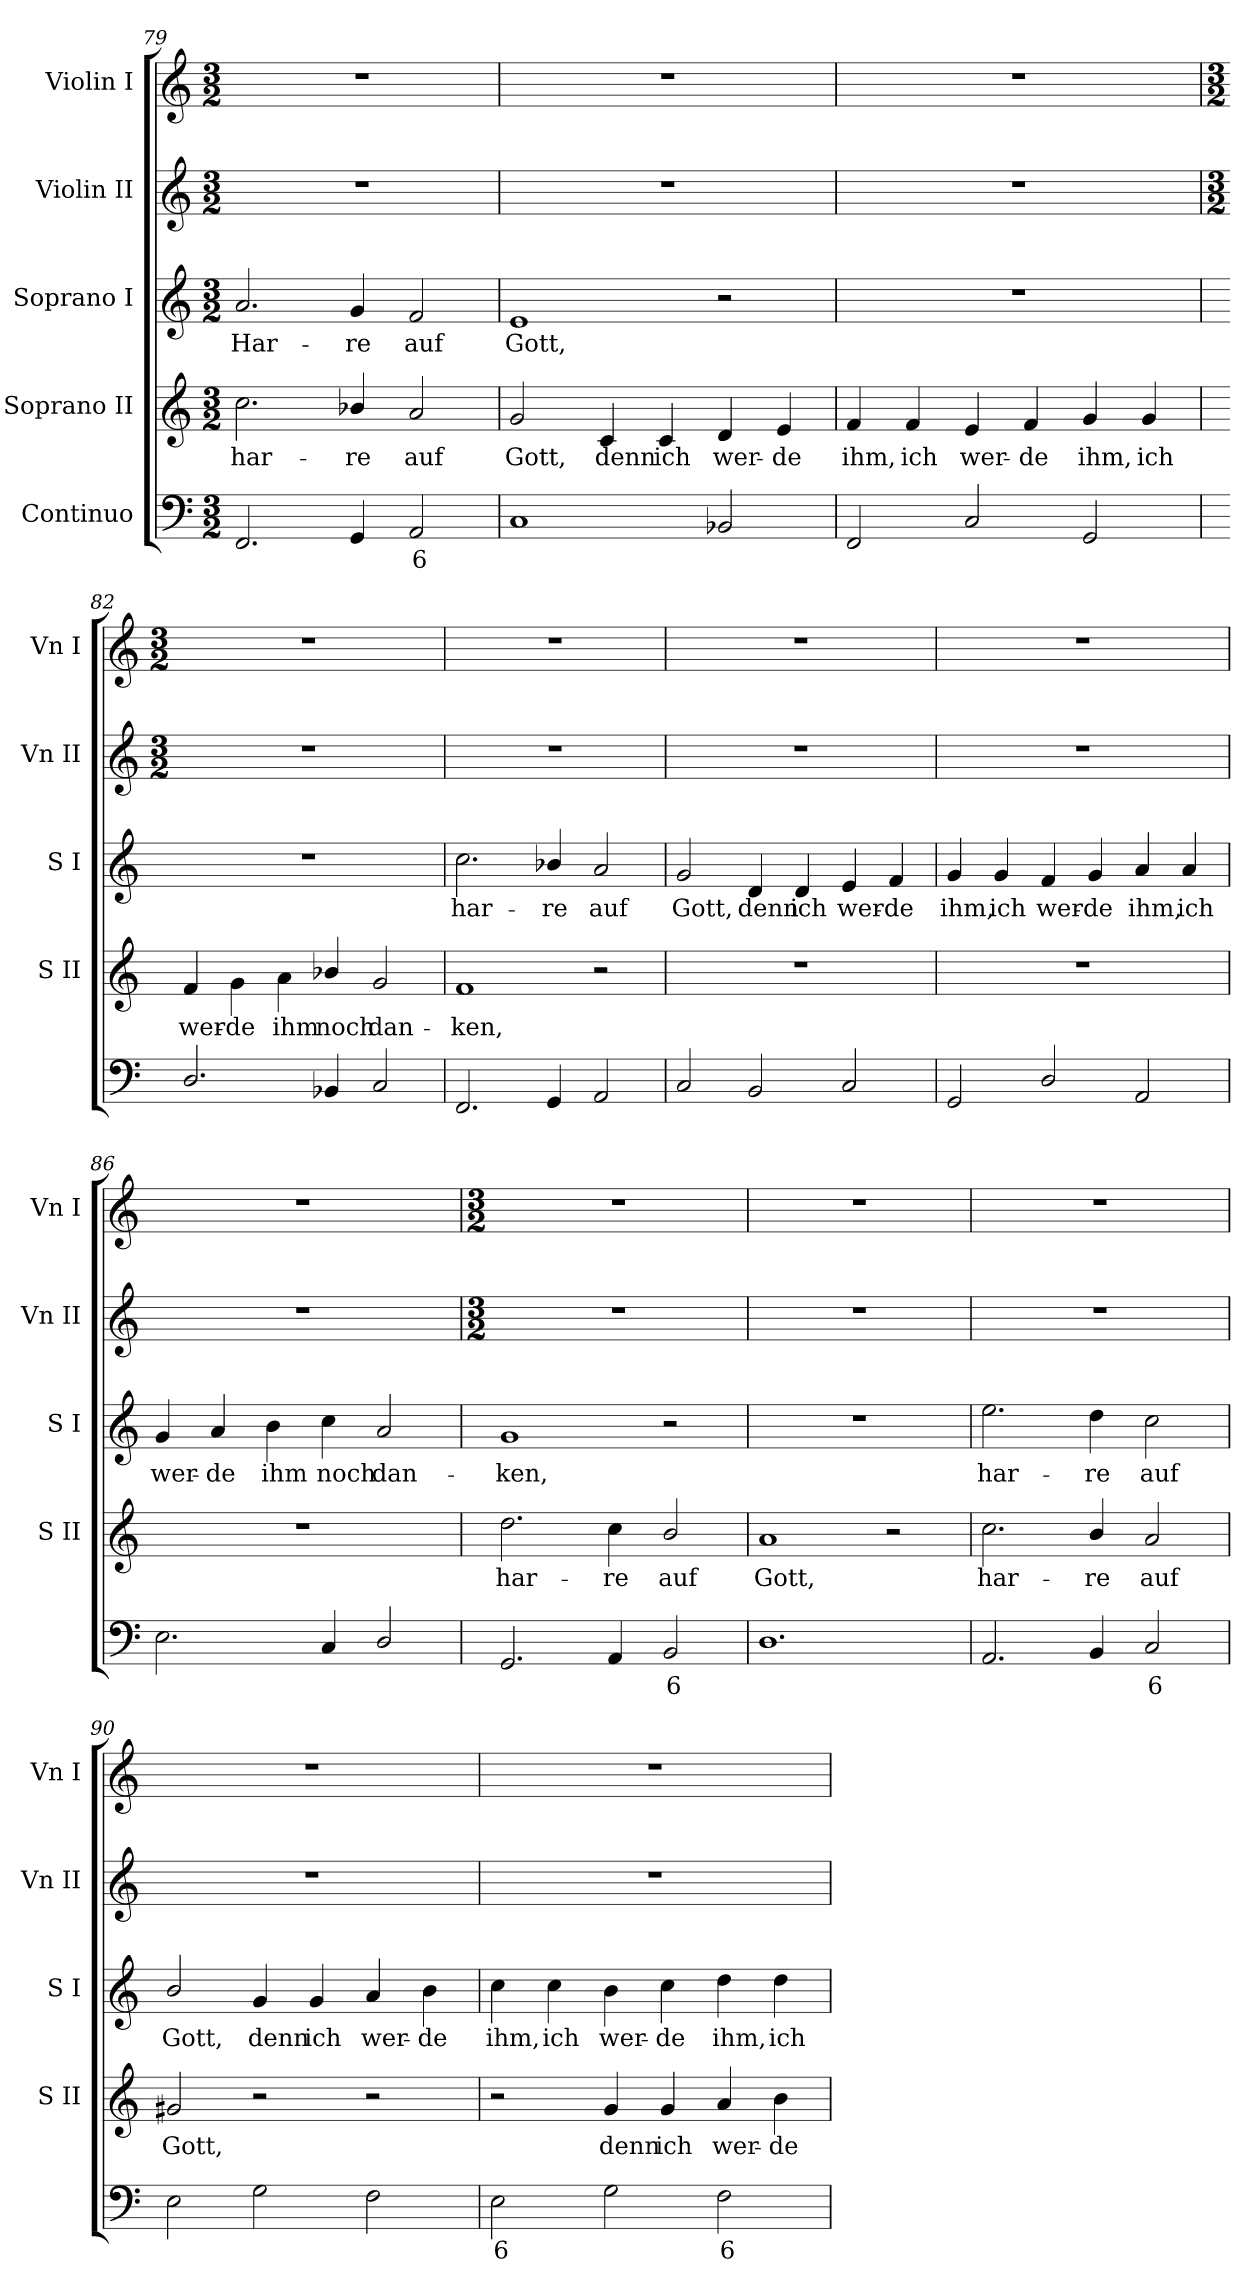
**kern	**text	**kern	**text	**kern	**text	**kern	**kern
*part5	*part5	*part4	*part4	*part3	*part3	*part2	*part1
*staff5	*staff5	*staff4	*staff4	*staff3	*staff3	*staff2	*staff1
*I"Continuo	*	*I"Soprano II	*	*I"Soprano I	*	*I"Violin II	*I"Violin I
*	*	*I'S II	*	*I'S I	*	*I'Vn II	*I'Vn I
*clefF4	*	*clefG2	*	*clefG2	*	*clefG2	*clefG2
*k[]	*	*k[]	*	*k[]	*	*k[]	*k[]
*C:	*	*C:	*	*C:	*	*C:	*C:
*M3/2	*	*M3/2	*	*M3/2	*	*M3/2	*M3/2
=79	=79	=79	=79	=79	=79	=79	=79
!	!	!	!LO:LY:b	!	!LO:LY:b	!LO:N:vis=1	!LO:N:vis=1
2.FF	.	2.cc	har-	2.a	Har-	1.r	1.r
!	!	!	!LO:LY:b	!	!LO:LY:b	!	!
4GG	.	4b-X/	-re	4g	-re	.	.
!	!LO:LY:b	!	!LO:LY:b	!	!LO:LY:b	!	!
2AA	6	2a	auf	2f	auf	.	.
=80	=80	=80	=80	=80	=80	=80	=80
!	!	!	!LO:LY:b	!	!LO:LY:b	!LO:N:vis=1	!LO:N:vis=1
1C	.	2g	Gott,	1e	Gott,	1.r	1.r
!	!	!	!LO:LY:b	!	!	!	!
.	.	4c	denn	.	.	.	.
!	!	!	!LO:LY:b	!	!	!	!
.	.	4c	ich	.	.	.	.
!	!	!	!LO:LY:b	!	!	!	!
2BB-X	.	4d	wer-	2r	.	.	.
!	!	!	!LO:LY:b	!	!	!	!
.	.	4e	-de	.	.	.	.
=81	=81	=81	=81	=81	=81	=81	=81
!	!	!	!LO:LY:b	!LO:N:vis=1	!	!LO:N:vis=1	!LO:N:vis=1
2FF	.	4f	ihm,	1.r	.	1.r	1.r
!	!	!	!LO:LY:b	!	!	!	!
.	.	4f	ich	.	.	.	.
!	!	!	!LO:LY:b	!	!	!	!
2C	.	4e	wer-	.	.	.	.
!	!	!	!LO:LY:b	!	!	!	!
.	.	4f	-de	.	.	.	.
!	!	!	!LO:LY:b	!	!	!	!
2GG	.	4g	ihm,	.	.	.	.
!	!	!	!LO:LY:b	!	!	!	!
.	.	4g	ich	.	.	.	.
!!LO:LB:g=z
=82	=82	=82	=82	=82	=82	=82	=82
*	*	*	*	*	*	*M3/2	*M3/2
!	!	!	!LO:LY:b	!LO:N:vis=1	!	!	!
2.D/	.	4f	wer-	1.r	.	1.r	1.r
!	!	!	!LO:LY:b	!	!	!	!
.	.	4g\	-de	.	.	.	.
!	!	!	!LO:LY:b	!	!	!	!
.	.	4a\	ihm	.	.	.	.
!	!	!	!LO:LY:b	!	!	!	!
4BB-X	.	4b-X/	noch	.	.	.	.
!	!	!	!LO:LY:b	!	!	!	!
2C	.	2g	dan-	.	.	.	.
=83	=83	=83	=83	=83	=83	=83	=83
!	!	!	!LO:LY:b	!	!LO:LY:b	!	!
2.FF	.	1f	-ken,	2.cc	har-	1.r	1.r
!	!	!	!	!	!LO:LY:b	!	!
4GG	.	.	.	4b-X/	-re	.	.
!	!	!	!	!	!LO:LY:b	!	!
2AA	.	2r	.	2a	auf	.	.
=84	=84	=84	=84	=84	=84	=84	=84
!	!	!LO:N:vis=1	!	!	!LO:LY:b	!	!
2C	.	1.r	.	2g	Gott,	1.r	1.r
!	!	!	!	!	!LO:LY:b	!	!
2BB	.	.	.	4d	denn	.	.
!	!	!	!	!	!LO:LY:b	!	!
.	.	.	.	4d	ich	.	.
!	!	!	!	!	!LO:LY:b	!	!
2C	.	.	.	4e	wer-	.	.
!	!	!	!	!	!LO:LY:b	!	!
.	.	.	.	4f	-de	.	.
=85	=85	=85	=85	=85	=85	=85	=85
!	!	!LO:N:vis=1	!	!	!LO:LY:b	!	!
2GG	.	1.r	.	4g	ihm,	1.r	1.r
!	!	!	!	!	!LO:LY:b	!	!
.	.	.	.	4g	ich	.	.
!	!	!	!	!	!LO:LY:b	!	!
2D/	.	.	.	4f	wer-	.	.
!	!	!	!	!	!LO:LY:b	!	!
.	.	.	.	4g/	-de	.	.
!	!	!	!	!	!LO:LY:b	!	!
2AA	.	.	.	4a	ihm,	.	.
!	!	!	!	!	!LO:LY:b	!	!
.	.	.	.	4a	ich	.	.
=86	=86	=86	=86	=86	=86	=86	=86
!	!	!LO:N:vis=1	!	!	!LO:LY:b	!	!
2.E	.	1.r	.	4g	wer-	1.r	1.r
!	!	!	!	!	!LO:LY:b	!	!
.	.	.	.	4a	-de	.	.
!	!	!	!	!	!LO:LY:b	!	!
.	.	.	.	4b	ihm	.	.
!	!	!	!	!	!LO:LY:b	!	!
4C	.	.	.	4cc	noch	.	.
!	!	!	!	!	!LO:LY:b	!	!
2D/	.	.	.	2a	dan-	.	.
!!LO:LB:g=z
=87	=87	=87	=87	=87	=87	=87	=87
*	*	*	*	*	*	*M3/2	*M3/2
!	!	!	!LO:LY:b	!	!LO:LY:b	!	!
2.GG	.	2.dd	har-	1g	-ken,	1.r	1.r
!	!	!	!LO:LY:b	!	!	!	!
4AA	.	4cc\	-re	.	.	.	.
!	!LO:LY:b	!	!LO:LY:b	!	!	!	!
2BB	6	2b/	auf	2r	.	.	.
=88	=88	=88	=88	=88	=88	=88	=88
!	!	!	!LO:LY:b	!LO:N:vis=1	!	!	!
1.D	.	1a	Gott,	1.r	.	1.r	1.r
.	.	2r	.	.	.	.	.
=89	=89	=89	=89	=89	=89	=89	=89
!	!	!	!LO:LY:b	!	!LO:LY:b	!	!
2.AA	.	2.cc	har-	2.ee	har-	1.r	1.r
!	!	!	!LO:LY:b	!	!LO:LY:b	!	!
4BB	.	4b/	-re	4dd	-re	.	.
!	!LO:LY:b	!	!LO:LY:b	!	!LO:LY:b	!	!
2C	6	2a	auf	2cc	auf	.	.
=90	=90	=90	=90	=90	=90	=90	=90
!	!	!	!LO:LY:b	!	!LO:LY:b	!	!
2E	.	2g#X	Gott,	2b/	Gott,	1.r	1.r
!	!	!	!	!	!LO:LY:b	!	!
2G	.	2r	.	4g	denn	.	.
!	!	!	!	!	!LO:LY:b	!	!
.	.	.	.	4g	ich	.	.
!	!	!	!	!	!LO:LY:b	!	!
2F	.	2r	.	4a	wer-	.	.
!	!	!	!	!	!LO:LY:b	!	!
.	.	.	.	4b	-de	.	.
=91	=91	=91	=91	=91	=91	=91	=91
!	!LO:LY:b	!	!	!	!LO:LY:b	!	!
2E	6	2r	.	4cc	ihm,	1.r	1.r
!	!	!	!	!	!LO:LY:b	!	!
.	.	.	.	4cc	ich	.	.
!	!	!	!LO:LY:b	!	!LO:LY:b	!	!
2G	.	4g	denn	4b	wer-	.	.
!	!	!	!LO:LY:b	!	!LO:LY:b	!	!
.	.	4g	ich	4cc	-de	.	.
!	!LO:LY:b	!	!LO:LY:b	!	!LO:LY:b	!	!
2F	6	4a	wer-	4dd	ihm,	.	.
!	!	!	!LO:LY:b	!	!LO:LY:b	!	!
.	.	4b	-de	4dd	ich	.	.
=	=	=	=	=	=	=	=
*-	*-	*-	*-	*-	*-	*-	*-
